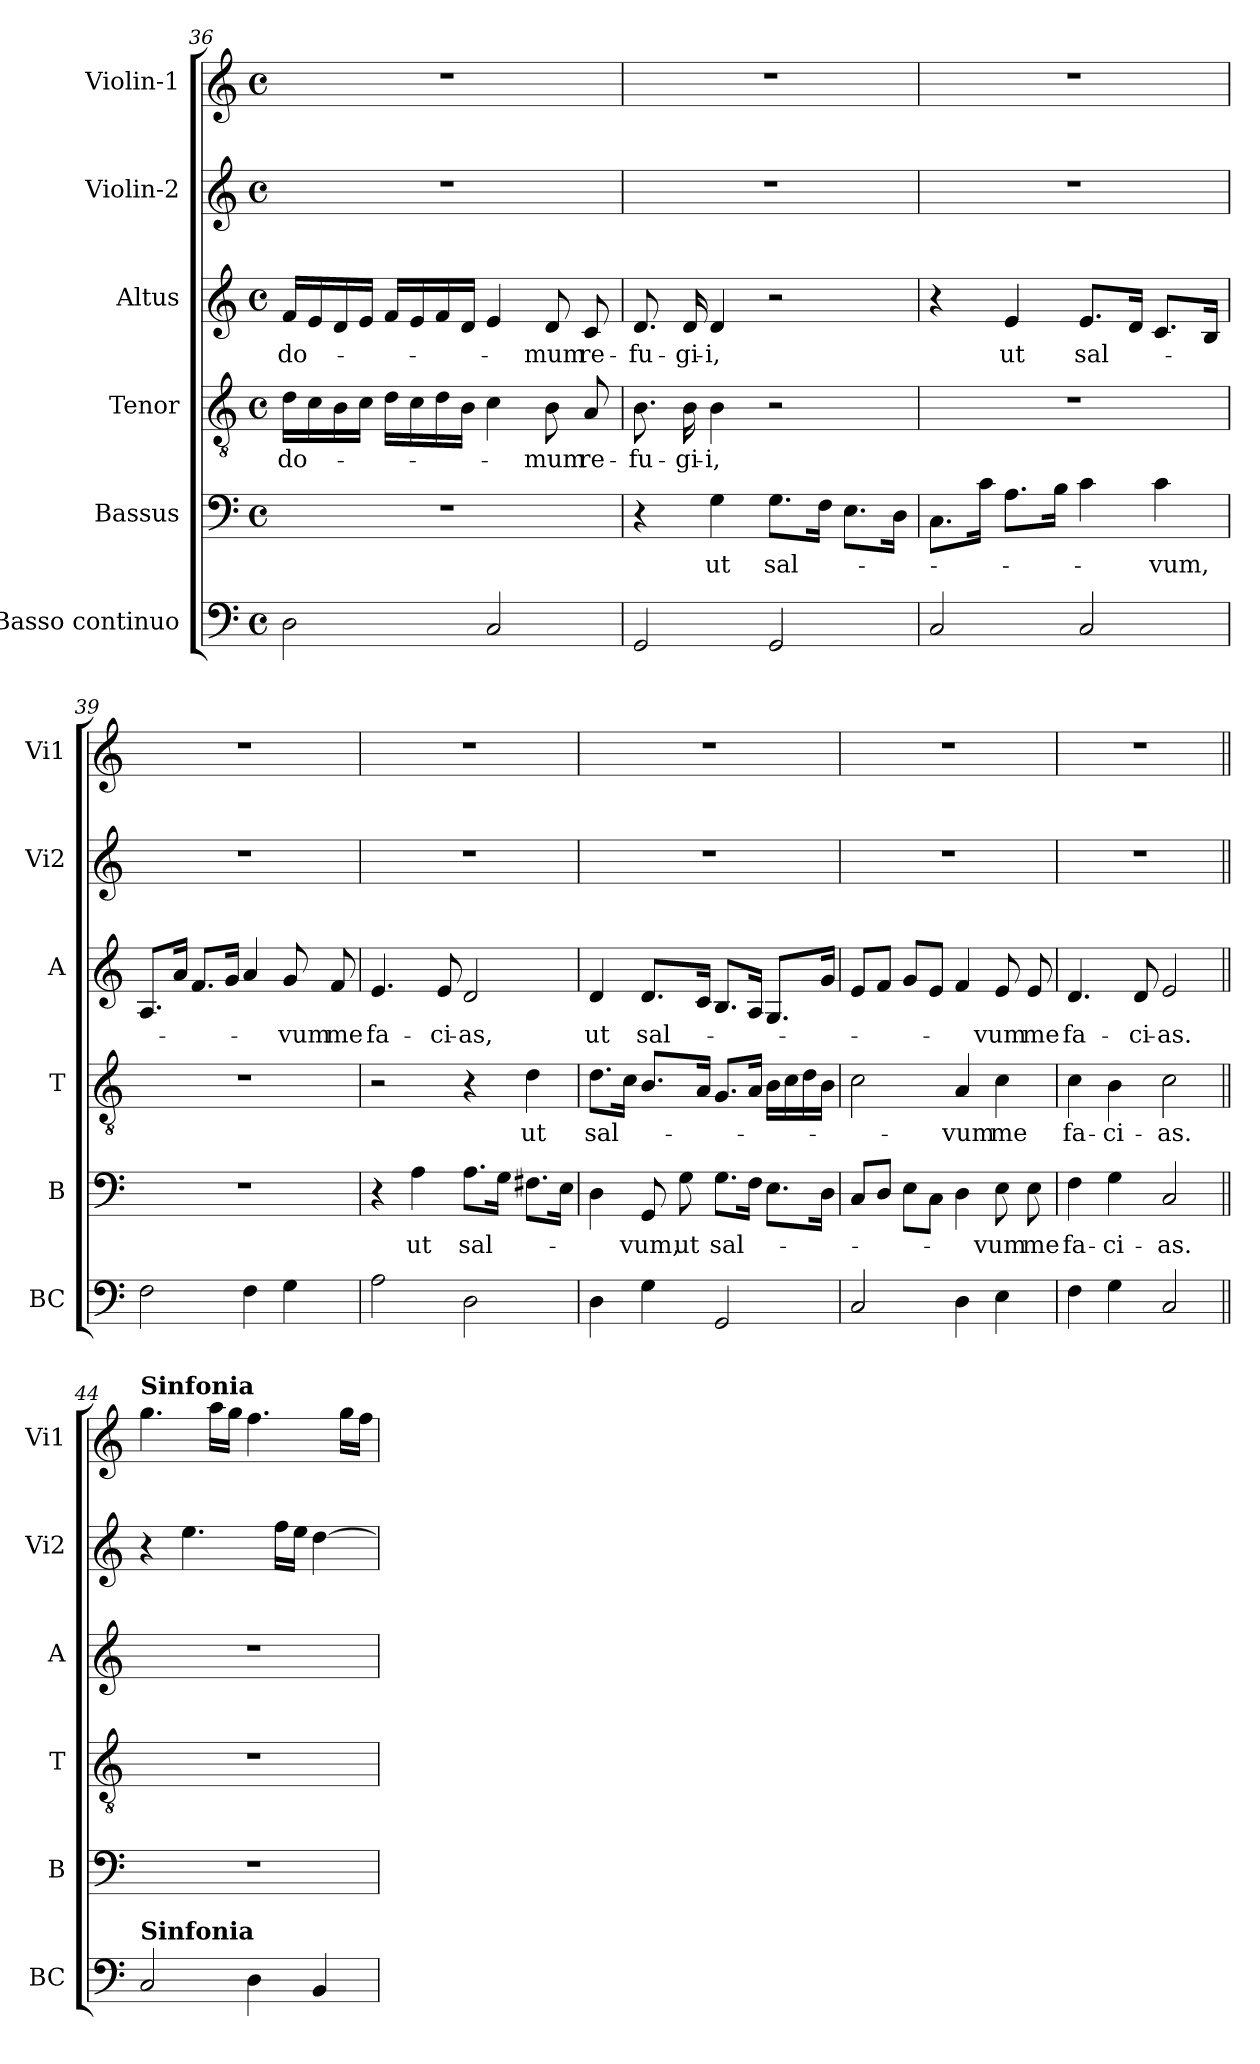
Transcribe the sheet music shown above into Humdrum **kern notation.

**kern	**kern	**text	**kern	**text	**kern	**text	**kern	**kern
*part6	*part5	*part5	*part4	*part4	*part3	*part3	*part2	*part1
*staff6	*staff5	*staff5	*staff4	*staff4	*staff3	*staff3	*staff2	*staff1
*I"Basso continuo	*I"Bassus	*	*I"Tenor	*	*I"Altus	*	*I"Violin-2	*I"Violin-1
*I'BC	*I'B	*	*I'T	*	*I'A	*	*I'Vi2	*I'Vi1
*clefF4	*clefF4	*	*clefGv2	*	*clefG2	*	*clefG2	*clefG2
*k[]	*k[]	*	*k[]	*	*k[]	*	*k[]	*k[]
*C:	*C:	*	*C:	*	*C:	*	*C:	*C:
*M4/4	*M4/4	*	*M4/4	*	*M4/4	*	*M4/4	*M4/4
*met(c)	*met(c)	*	*met(c)	*	*met(c)	*	*met(c)	*met(c)
=36	=36	=36	=36	=36	=36	=36	=36	=36
!	!	!	!	!LO:LY:b	!	!LO:LY:b	!	!
2D\	1r	.	16d\LL	do-	16f/LL	do-	1r	1r
.	.	.	16c\	.	16e/	.	.	.
.	.	.	16B\	.	16d/	.	.	.
.	.	.	16c\JJ	.	16e/JJ	.	.	.
.	.	.	16d\LL	.	16f/LL	.	.	.
.	.	.	16c\	.	16e/	.	.	.
.	.	.	16d\	.	16f/	.	.	.
.	.	.	16B\JJ	.	16d/JJ	.	.	.
2C/	.	.	4c\	.	4e/	.	.	.
!	!	!	!	!LO:LY:b	!	!LO:LY:b	!	!
.	.	.	8B\	-mum	8d/	-mum	.	.
!	!	!	!	!LO:LY:b	!	!LO:LY:b	!	!
.	.	.	8A/	re-	8c/	re-	.	.
=37	=37	=37	=37	=37	=37	=37	=37	=37
!	!	!	!	!LO:LY:b	!	!LO:LY:b	!	!
2GG/	4r	.	8.B\	-fu-	8.d/	-fu-	1r	1r
!	!	!	!	!LO:LY:b	!	!LO:LY:b	!	!
.	.	.	16B\	-gi-	16d/	-gi-	.	.
!	!	!LO:LY:b	!	!LO:LY:b	!	!LO:LY:b	!	!
.	4G\	ut	4B\	-i,	4d/	-i,	.	.
!	!	!LO:LY:b	!	!	!	!	!	!
2GG/	8.G\L	sal-	2r	.	2r	.	.	.
.	16F\Jk	.	.	.	.	.	.	.
.	8.E\L	.	.	.	.	.	.	.
.	16D\Jk	.	.	.	.	.	.	.
!!LO:LB:g=z
=38	=38	=38	=38	=38	=38	=38	=38	=38
2C/	8.C\L	.	1r	.	4r	.	1r	1r
.	16c\Jk	.	.	.	.	.	.	.
!	!	!	!	!	!	!LO:LY:b	!	!
.	8.A\L	.	.	.	4e/	ut	.	.
.	16B\Jk	.	.	.	.	.	.	.
!	!	!	!	!	!	!LO:LY:b	!	!
2C/	4c\	.	.	.	8.e/L	sal-	.	.
.	.	.	.	.	16d/Jk	.	.	.
!	!	!LO:LY:b	!	!	!	!	!	!
.	4c\	-vum,	.	.	8.c/L	.	.	.
.	.	.	.	.	16B/Jk	.	.	.
=39	=39	=39	=39	=39	=39	=39	=39	=39
2F\	1r	.	1r	.	8.A/L	.	1r	1r
.	.	.	.	.	16a/Jk	.	.	.
.	.	.	.	.	8.f/L	.	.	.
.	.	.	.	.	16g/Jk	.	.	.
4F\	.	.	.	.	4a/	.	.	.
!	!	!	!	!	!	!LO:LY:b	!	!
4G\	.	.	.	.	8g/	-vum	.	.
!	!	!	!	!	!	!LO:LY:b	!	!
.	.	.	.	.	8f/	me	.	.
=40	=40	=40	=40	=40	=40	=40	=40	=40
!	!	!	!	!	!	!LO:LY:b	!	!
2A\	4r	.	2r	.	4.e/	fa-	1r	1r
!	!	!LO:LY:b	!	!	!	!	!	!
.	4A\	ut	.	.	.	.	.	.
!	!	!	!	!	!	!LO:LY:b	!	!
.	.	.	.	.	8e/	-ci-	.	.
!	!	!LO:LY:b	!	!	!	!LO:LY:b	!	!
2D\	8.A\L	sal-	4r	.	2d/	-as,	.	.
.	16G\Jk	.	.	.	.	.	.	.
!	!	!	!	!LO:LY:b	!	!	!	!
.	8.F#X\L	.	4d\	ut	.	.	.	.
.	16E\Jk	.	.	.	.	.	.	.
=41	=41	=41	=41	=41	=41	=41	=41	=41
!	!	!	!	!LO:LY:b	!	!LO:LY:b	!	!
4D\	4D\	.	8.d\L	sal-	4d/	ut	1r	1r
.	.	.	16c\Jk	.	.	.	.	.
!	!	!LO:LY:b	!	!	!	!LO:LY:b	!	!
4G\	8GG/	-vum,	8.B/L	.	8.d/L	sal-	.	.
!	!	!LO:LY:b	!	!	!	!	!	!
.	8G\	ut	.	.	.	.	.	.
.	.	.	16A/Jk	.	16c/Jk	.	.	.
!	!	!LO:LY:b	!	!	!	!	!	!
2GG/	8.G\L	sal-	8.G/L	.	8.B/L	.	.	.
.	16F\Jk	.	16A/Jk	.	16A/Jk	.	.	.
.	8.E\L	.	16B\LL	.	8.G/L	.	.	.
.	.	.	16c\	.	.	.	.	.
.	.	.	16d\	.	.	.	.	.
.	16D\Jk	.	16B\JJ	.	16g/Jk	.	.	.
=42	=42	=42	=42	=42	=42	=42	=42	=42
2C/	8C/L	.	2c\	.	8e/L	.	1r	1r
.	8D/J	.	.	.	8f/J	.	.	.
.	8E\L	.	.	.	8g/L	.	.	.
.	8C\J	.	.	.	8e/J	.	.	.
!	!	!	!	!LO:LY:b	!	!	!	!
4D\	4D\	.	4A/	-vum	4f/	.	.	.
!	!	!LO:LY:b	!	!LO:LY:b	!	!LO:LY:b	!	!
4E\	8E\	-vum	4c\	me	8e/	-vum	.	.
!	!	!LO:LY:b	!	!	!	!LO:LY:b	!	!
.	8E\	me	.	.	8e/	me	.	.
=43	=43	=43	=43	=43	=43	=43	=43	=43
!	!	!LO:LY:b	!	!LO:LY:b	!	!LO:LY:b	!	!
4F\	4F\	fa-	4c\	fa-	4.d/	fa-	1r	1r
!	!	!LO:LY:b	!	!LO:LY:b	!	!	!	!
4G\	4G\	-ci-	4B\	-ci-	.	.	.	.
!	!	!	!	!	!	!LO:LY:b	!	!
.	.	.	.	.	8d/	-ci-	.	.
!	!	!LO:LY:b	!	!LO:LY:b	!	!LO:LY:b	!	!
2C/	2C/	-as.	2c\	-as.	2e/	-as.	.	.
!!LO:PB:g=z
=44||	=44||	=44||	=44||	=44||	=44||	=44||	=44||	=44||
!	!	!	!	!	!	!	!	!LO:TX:a:B:t=Sinfonia
!LO:TX:a:B:t=Sinfonia	!	!	!	!	!	!	!	!
2C/	1r	.	1r	.	1r	.	4r	4.gg\
.	.	.	.	.	.	.	4.ee\	.
.	.	.	.	.	.	.	.	16aa\LL
.	.	.	.	.	.	.	.	16gg\JJ
4D\	.	.	.	.	.	.	.	4.ff\
.	.	.	.	.	.	.	16ff\LL	.
.	.	.	.	.	.	.	16ee\JJ	.
4BB/	.	.	.	.	.	.	[4dd\	.
.	.	.	.	.	.	.	.	16gg\LL
.	.	.	.	.	.	.	.	16ff\JJ
=	=	=	=	=	=	=	=	=
*-	*-	*-	*-	*-	*-	*-	*-	*-
